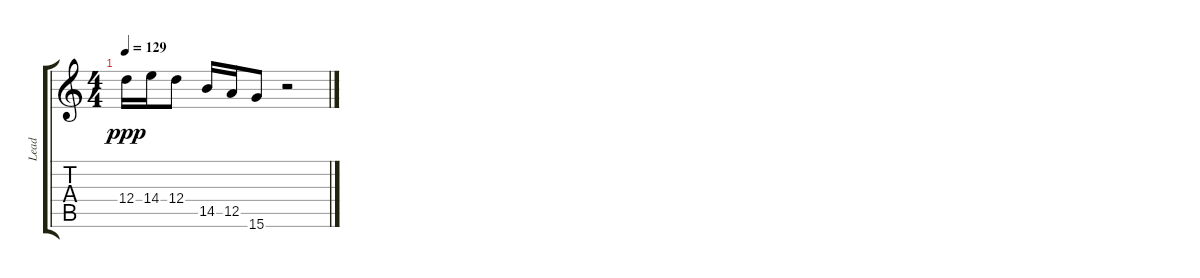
\track ("Lead" "Lead") {instrument electricguitarjazz}
\staff {score tabs}
\tuning (E4 B3 G3 D3 A2 E2) {hide}
\ts (4 4)
\tempo 129
\clef g2
\ks c
12.4.16{dy ppp} 14.4.16 12.4.8 14.5.16 12.5.16 15.6.8 r.2
